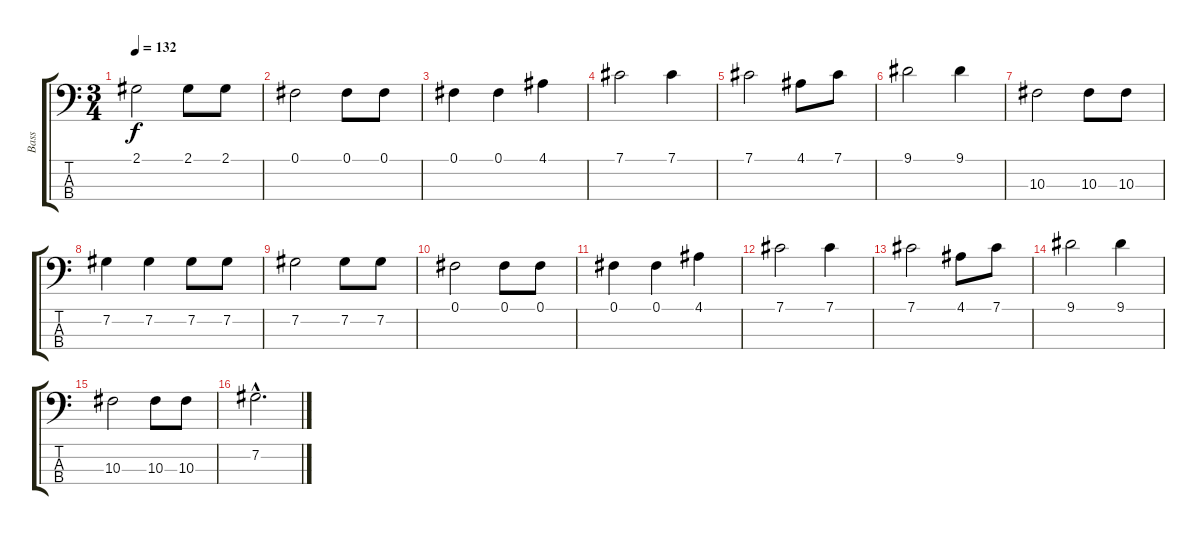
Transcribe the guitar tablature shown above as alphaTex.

\track ("Bass" "Bass") {instrument electricbassfinger}
\staff {score tabs}
\tuning (Gb2 Db2 Ab1 Eb1) {hide}
\ts (3 4)
\tempo 132
\clef f4
\ks c
2.1.2{dy f} 2.1.8 2.1.8 |
0.1.2 0.1.8 0.1.8 |
0.1.4 0.1.4 4.1.4 |
7.1.2 7.1.4 |
7.1.2 4.1.8 7.1.8 |
9.1.2 9.1.4 |
10.3.2 10.3.8 10.3.8 |
7.2.4 7.2.4 7.2.8 7.2.8 |
7.2.2 7.2.8 7.2.8 |
0.1.2 0.1.8 0.1.8 |
0.1.4 0.1.4 4.1.4 |
7.1.2 7.1.4 |
7.1.2 4.1.8 7.1.8 |
9.1.2 9.1.4 |
10.3.2 10.3.8 10.3.8 |
7.2{hac}.2{d}
